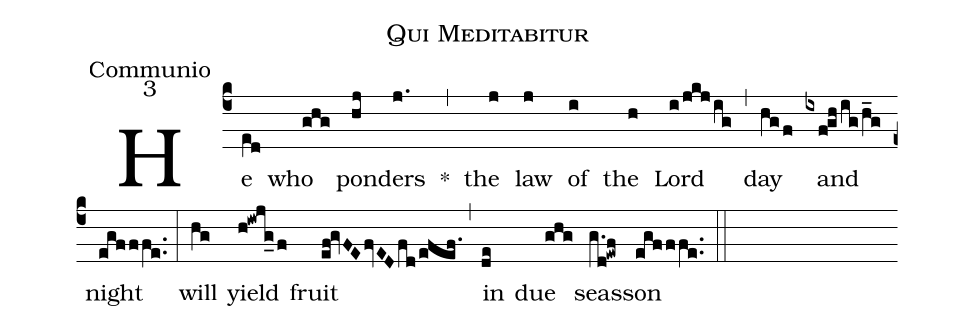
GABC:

name:Qui Meditabitur ;
office-part:Communio;
mode:3;
%%
(c4) He(e[ll:1]d) who(ghg) pon(hj)ders(j.) *(,) the(j) law(j) of(i) the(h) Lord(i/jkjig) (,) day(hgf) and(ixfghig/h_g) night(egfffe..) (:) will(hg) yield(h!iwjg_[oh:h]f) fruit(ef!gvFEfvEDfd/efef.) (,) in(de) due(ghg) seas(g.d!ewf)son(egfffe..) (::)
